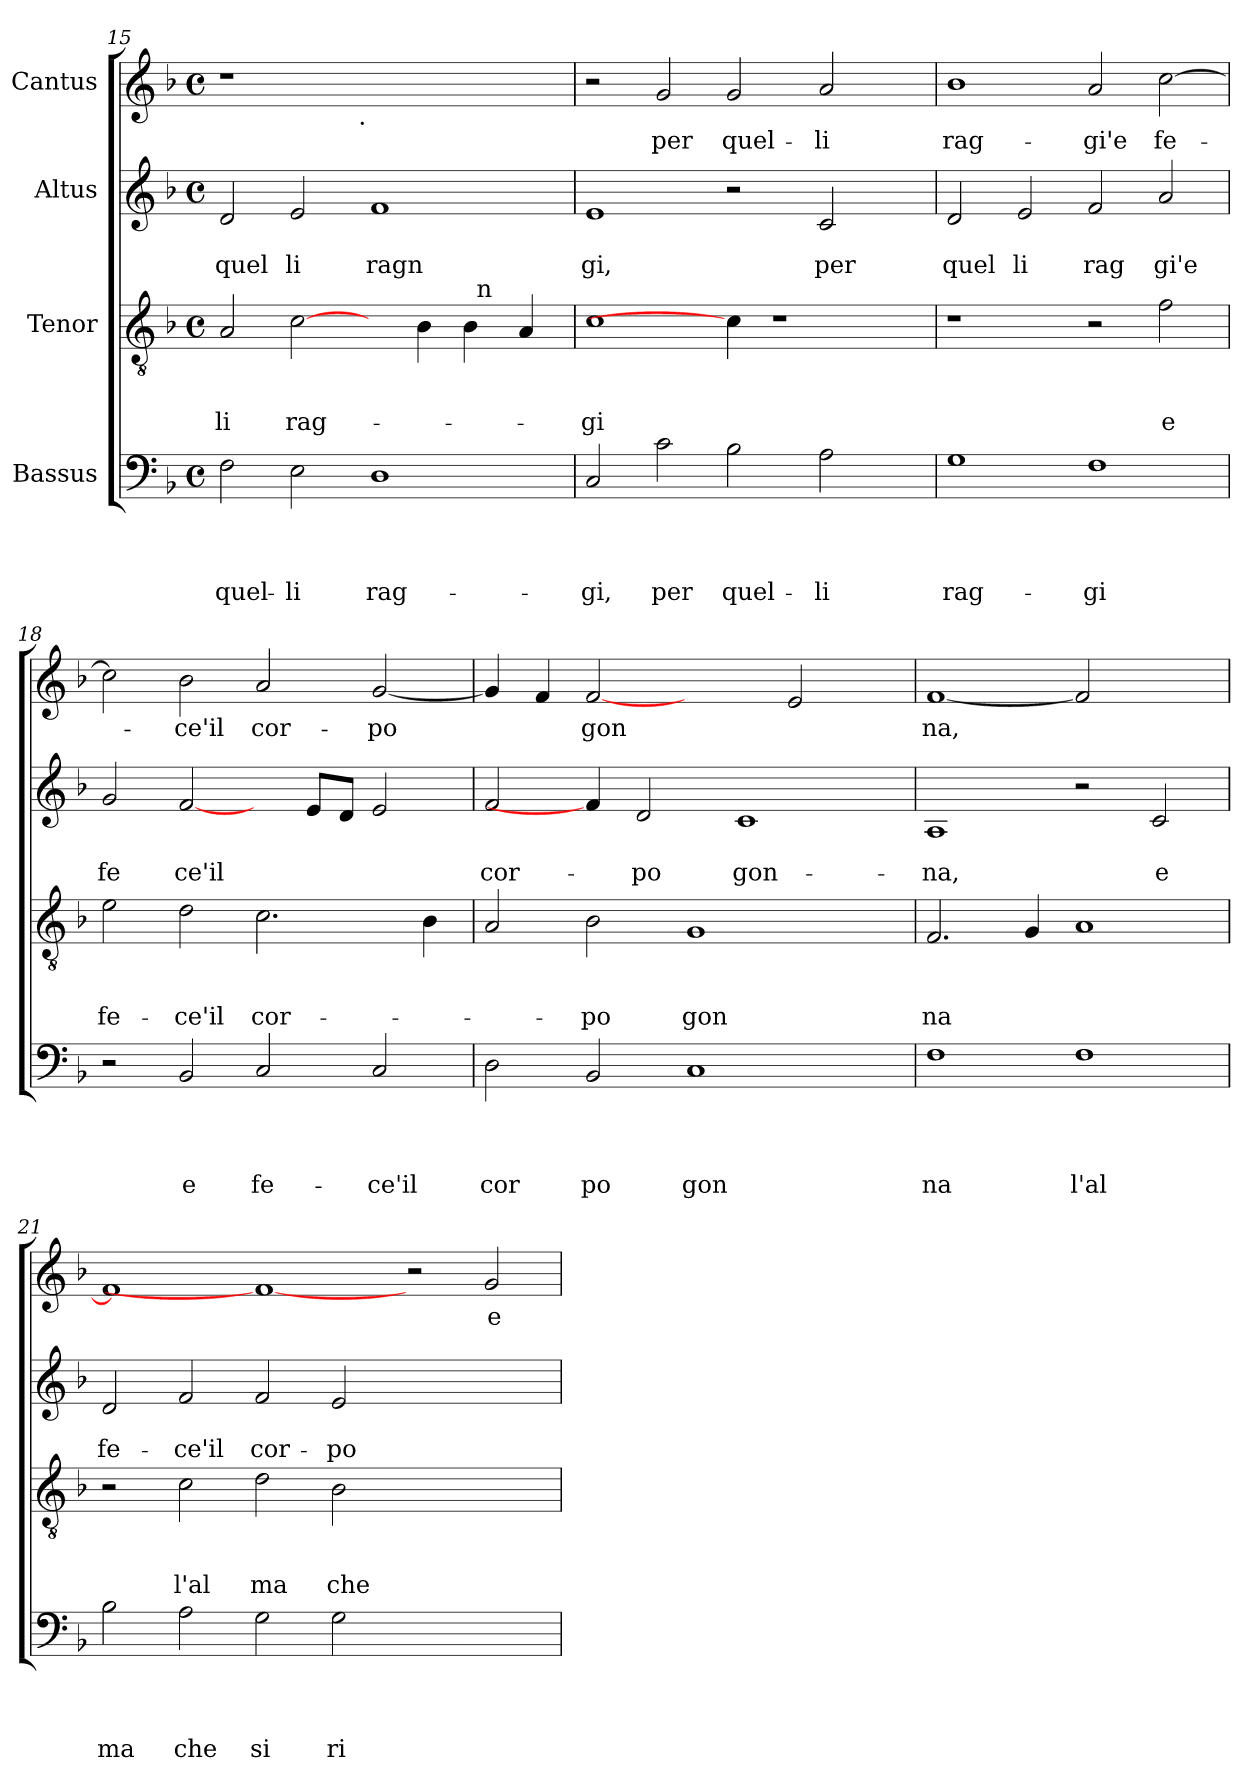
**kern	**text	**text	**text	**text	**kern	**text	**text	**text	**kern	**text	**text	**kern	**text
*part4	*part4	*part4	*part4	*part4	*part3	*part3	*part3	*part3	*part2	*part2	*part2	*part1	*part1
*staff4	*staff4	*staff4	*staff4	*staff4	*staff3	*staff3	*staff3	*staff3	*staff2	*staff2	*staff2	*staff1	*staff1
*I"Bassus	*	*	*	*	*I"Tenor	*	*	*	*I"Altus	*	*	*I"Cantus	*
*clefF4	*	*	*	*	*clefGv2	*	*	*	*clefG2	*	*	*clefG2	*
*k[b-]	*	*	*	*	*k[b-]	*	*	*	*k[b-]	*	*	*k[b-]	*
*F:	*	*	*	*	*F:	*	*	*	*F:	*	*	*F:	*
*M4/4	*	*	*	*	*M4/4	*	*	*	*M4/4	*	*	*M4/4	*
*met(c)	*	*	*	*	*met(c)	*	*	*	*met(c)	*	*	*met(c)	*
=15	=15	=15	=15	=15	=15	=15	=15	=15	=15	=15	=15	=15	=15
!	!	!	!	!LO:LY:b	!	!	!	!LO:LY:b	!	!	!LO:LY:b	!	!
*	*	*	*	*	*^	*	*	*	*	*	*	*^	*
2F\	.	.	.	quel-	2A/	1ryy	.	.	-li	2d/	.	quel	1r	2ryy	.
!	!	!	!	!LO:LY:b	!	!	!	!	!LO:LY:b	!	!	!LO:LY:b	!	!	!
2E\	.	.	.	-li	[2c\	.	.	.	rag-	2e/	.	li	.	4...ryy	.
!	!	!	!	!	!	!	!	!	!	!	!	!	!	!LO:TX:b:t=.	!
.	.	.	.	.	.	.	.	.	.	.	.	.	.	1ryy	.
!	!	!	!	!LO:LY:b	!	!	!	!	!	!	!	!LO:LY:b	!	!	!
1D	.	.	.	rag-	4ryy	2ryy	.	.	.	1f	.	ragn	1ryy	.	.
.	.	.	.	.	4B-\	.	.	.	.	.	.	.	.	.	.
.	.	.	.	.	4B-\	32ryy	.	.	.	.	.	.	.	.	.
!	!	!	!	!	!	!LO:TX:a:t=n	!	!	!	!	!	!	!	!	!
.	.	.	.	.	.	4...ryy	.	.	.	.	.	.	.	.	.
.	.	.	.	.	4A/	.	.	.	.	.	.	.	.	.	.
.	.	.	.	.	.	.	.	.	.	.	.	.	.	32ryy	.
=16	=16	=16	=16	=16	=16	=16	=16	=16	=16	=16	=16	=16	=16	=16	=16
!	!	!	!	!LO:LY:b	!	!	!	!	!LO:LY:b	!	!	!LO:LY:b	!	!	!
*	*	*	*	*	*v	*v	*	*	*	*	*	*	*v	*v	*
2C/	.	.	.	-gi,	1c	.	.	-gi	1e	.	gi,	2r	.
!	!	!	!	!LO:LY:b	!	!	!	!	!	!	!	!	!LO:LY:b
2c\	.	.	.	per	.	.	.	.	.	.	.	2g/	per
!	!	!	!	!LO:LY:b	!	!	!	!	!	!	!	!	!LO:LY:b
2B-\	.	.	.	quel-	4c\]	.	.	.	2r	.	.	2g/	quel-
.	.	.	.	.	1r	.	.	.	.	.	.	.	.
!	!	!	!	!LO:LY:b	!	!	!	!	!	!	!LO:LY:b	!	!LO:LY:b
2A\	.	.	.	-li	.	.	.	.	2c/	.	per	2a/	-li
4ryy	.	.	.	.	.	.	.	.	4ryy	.	.	4ryy	.
=17	=17	=17	=17	=17	=17	=17	=17	=17	=17	=17	=17	=17	=17
!	!	!	!	!LO:LY:b	!	!	!	!	!	!	!LO:LY:b	!	!LO:LY:b
1G	.	.	.	rag-	1r	.	.	.	2d/	.	quel	1b-	rag-
!	!	!	!	!	!	!	!	!	!	!	!LO:LY:b	!	!
.	.	.	.	.	.	.	.	.	2e/	.	li	.	.
!	!	!	!	!LO:LY:b	!	!	!	!	!	!	!LO:LY:b	!	!LO:LY:b
1F	.	.	.	-gi	2r	.	.	.	2f/	.	rag	2a/	-gi'e
!	!	!	!	!	!	!	!	!LO:LY:b	!	!	!LO:LY:b	!	!LO:LY:b
.	.	.	.	.	2f\	.	.	e	2a/	.	gi'e	[>2cc\	fe-
=18	=18	=18	=18	=18	=18	=18	=18	=18	=18	=18	=18	=18	=18
!	!	!	!	!	!	!	!	!LO:LY:b	!	!	!LO:LY:b	!	!
2r	.	.	.	.	2e\	.	.	fe-	2g/	.	fe	2cc\]	.
!	!	!	!	!LO:LY:b	!	!	!	!LO:LY:b	!	!	!LO:LY:b	!	!LO:LY:b
2BB-/	.	.	.	e	2d\	.	.	-ce'il	[2f/	.	ce'il	2b-\	-ce'il
!	!	!	!	!LO:LY:b	!	!	!	!LO:LY:b	!	!	!	!	!LO:LY:b
2C/	.	.	.	fe-	2.c\	.	.	cor-	4ryy	.	.	2a/	cor-
.	.	.	.	.	.	.	.	.	8e/L	.	.	.	.
.	.	.	.	.	.	.	.	.	8d/J	.	.	.	.
!	!	!	!	!LO:LY:b	!	!	!	!	!	!	!	!	!LO:LY:b
2C/	.	.	.	-ce'il	.	.	.	.	2e/	.	.	[>2g/	-po
.	.	.	.	.	4B-\	.	.	.	.	.	.	.	.
!!LO:PB:g=z
=19	=19	=19	=19	=19	=19	=19	=19	=19	=19	=19	=19	=19	=19
!	!	!	!	!LO:LY:b	!	!	!	!	!	!	!LO:LY:b	!	!
2D\	.	.	.	cor	2A/	.	.	.	2f/	.	cor-	4g/]	.
.	.	.	.	.	.	.	.	.	.	.	.	4f/	.
!	!	!	!	!LO:LY:b	!	!	!	!LO:LY:b	!	!	!	!	!LO:LY:b
2BB-/	.	.	.	po	2B-\	.	.	-po	4f/]	.	.	[2f	gon
!	!	!	!	!	!	!	!	!	!	!	!LO:LY:b	!	!
.	.	.	.	.	.	.	.	.	2d/	.	-po	.	.
!	!	!	!	!LO:LY:b	!	!	!	!LO:LY:b	!	!	!	!	!
1C	.	.	.	gon	1G	.	.	gon	.	.	.	2ryy	.
!	!	!	!	!	!	!	!	!	!	!	!LO:LY:b	!	!
.	.	.	.	.	.	.	.	.	1c	.	gon-	.	.
.	.	.	.	.	.	.	.	.	.	.	.	2e/	.
4ryy	.	.	.	.	4ryy	.	.	.	.	.	.	4ryy	.
=20	=20	=20	=20	=20	=20	=20	=20	=20	=20	=20	=20	=20	=20
!	!	!	!	!LO:LY:b	!	!	!	!LO:LY:b	!	!	!LO:LY:b	!	!LO:LY:b
1F	.	.	.	na	2.F/	.	.	na	1A	.	-na,	[<1f	na,
.	.	.	.	.	4G/	.	.	.	.	.	.	.	.
!	!	!	!	!LO:LY:b	!	!	!	!	!	!	!	!	!
1F	.	.	.	l'al	1A	.	.	.	2r	.	.	2f]	.
!	!	!	!	!	!	!	!	!	!	!	!LO:LY:b	!	!
.	.	.	.	.	.	.	.	.	2c/	.	e	2ryy	.
=21	=21	=21	=21	=21	=21	=21	=21	=21	=21	=21	=21	=21	=21
!	!	!	!	!LO:LY:b	!	!	!	!	!	!	!LO:LY:b	!	!
2B-\	.	.	.	ma	2r	.	.	.	2d/	.	fe-	1f]	.
!	!	!	!	!LO:LY:b	!	!	!	!LO:LY:b	!	!	!LO:LY:b	!	!
2A\	.	.	.	che	2c\	.	.	l'al	2f/	.	-ce'il	.	.
!	!	!	!	!LO:LY:b	!	!	!	!LO:LY:b	!	!	!LO:LY:b	!	!
2G\	.	.	.	si	2d\	.	.	ma	2f/	.	cor-	1f_	.
!	!	!	!	!LO:LY:b	!	!	!	!LO:LY:b	!	!	!LO:LY:b	!	!
2G\	.	.	.	ri	2B-\	.	.	che	2e/	.	-po	.	.
1ryy	.	.	.	.	1ryy	.	.	.	1ryy	.	.	2r	.
!	!	!	!	!	!	!	!	!	!	!	!	!	!LO:LY:b
.	.	.	.	.	.	.	.	.	.	.	.	2g/	e
=	=	=	=	=	=	=	=	=	=	=	=	=	=
*-	*-	*-	*-	*-	*-	*-	*-	*-	*-	*-	*-	*-	*-
